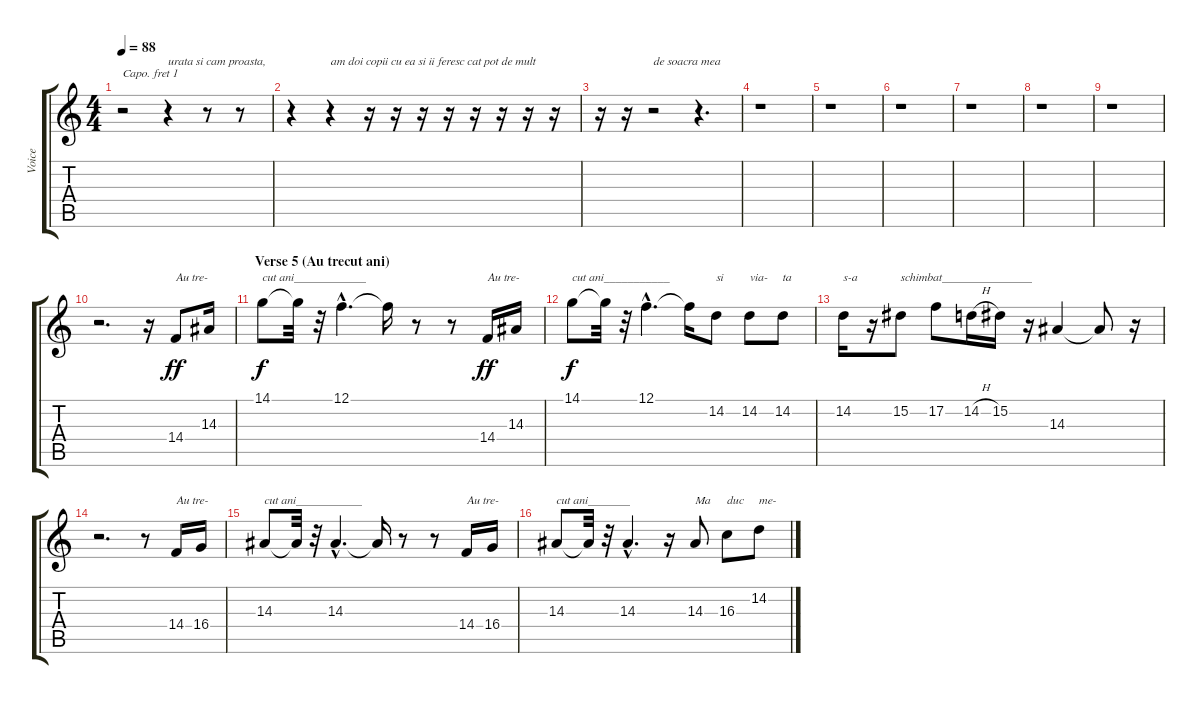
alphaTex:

\track ("Voice" "Voice") {instrument panflute}
\staff {score tabs}
\capo 1
\tuning (E4 B3 G3 D3 A2 E2) {hide}
\ts (4 4)
\tempo 88
\clef g2
\ks c
r.2{dy f} r.4{txt "urata si cam proasta,"} r.8 r.8 |
r.4 r.4{txt "am doi copii cu ea si ii feresc cat pot de mult"} r.16 r.16 r.16 r.16 r.16 r.16 r.16 r.16 |
r.16 r.16 r.2{txt "de soacra mea"} r.4{d} |
r.1 |
r.1 |
r.1 |
r.1 |
r.1 |
r.1 |
r.2{d} r.16 14.4.8{txt "Au tre-" dy ff} 14.3.16 |
\section ("" "Verse 5 (Au trecut ani)")
14.1.8{txt "cut ani____________" dy f} 14.1{t}.32 r.32 12.1{hac}.4{d} 12.1{t}.16 r.8 r.8 14.4.16{txt "Au tre-" dy ff} 14.3.16 |
14.1.8{txt "cut ani___________" dy f} 14.1{t}.32 r.32 12.1{hac}.4{d} 12.1{t}.16 14.2.8{txt "si"} 14.2.8{txt "via-"} 14.2.8{txt "ta"} |
14.2.16{txt "s-a"} r.16 15.2.8{txt "schimbat_______________"} 17.2.8 14.2{h}.16 15.2.16 r.16 14.3.4 14.3{t}.8 r.16 |
r.2{d} r.8 14.4.16{txt "Au tre-"} 16.4.16 |
14.3.8{txt "cut ani___________"} 14.3{t}.32 r.32 14.3{hac}.4{d} 14.3{t}.16 r.8 r.8 14.4.16{txt "Au tre-"} 16.4.16 |
14.3.8{txt "cut ani_______"} 14.3{t}.32 r.32 14.3{hac}.4{d} r.16 14.3.8{txt "Ma"} 16.3.8{txt "duc"} 14.2.8{txt "me-"}
